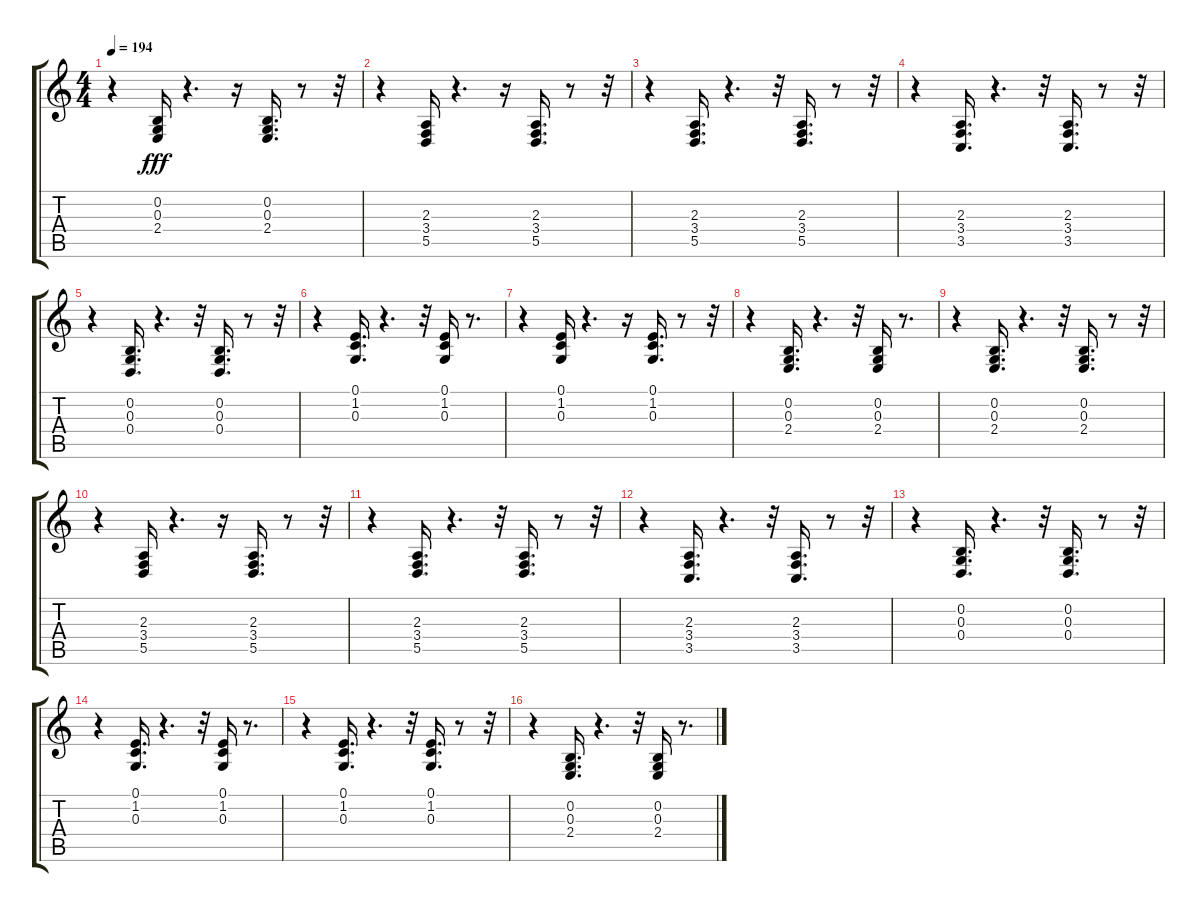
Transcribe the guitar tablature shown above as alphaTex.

\track "" {instrument brightacousticpiano}
\staff {score tabs}
\tuning (E4 B3 G3 D3 A2 E2) {hide}
\ts (4 4)
\tempo 194
\clef g2
\ks c
r.4{dy fff} (0.2 0.3 2.4).16 r.4{d} r.16 (0.2 0.3 2.4).16{d} r.8 r.32 |
r.4 (2.3 3.4 5.5).16 r.4{d} r.16 (2.3 3.4 5.5).16{d} r.8 r.32 |
r.4 (2.3 3.4 5.5).16{d} r.4{d} r.32 (2.3 3.4 5.5).16{d} r.8 r.32 |
r.4 (2.3 3.4 3.5).16{d} r.4{d} r.32 (2.3 3.4 3.5).16{d} r.8 r.32 |
r.4 (0.2 0.3 0.4).16{d} r.4{d} r.32 (0.2 0.3 0.4).16{d} r.8 r.32 |
r.4 (0.1 1.2 0.3).16{d} r.4{d} r.32 (0.1 1.2 0.3).16 r.8{d} |
r.4 (0.1 1.2 0.3).16 r.4{d} r.16 (0.1 1.2 0.3).16{d} r.8 r.32 |
r.4 (0.2 0.3 2.4).16{d} r.4{d} r.32 (0.2 0.3 2.4).16 r.8{d} |
r.4 (0.2 0.3 2.4).16{d} r.4{d} r.32 (0.2 0.3 2.4).16{d} r.8 r.32 |
r.4 (2.3 3.4 5.5).16 r.4{d} r.16 (2.3 3.4 5.5).16{d} r.8 r.32 |
r.4 (2.3 3.4 5.5).16{d} r.4{d} r.32 (2.3 3.4 5.5).16{d} r.8 r.32 |
r.4 (2.3 3.4 3.5).16{d} r.4{d} r.32 (2.3 3.4 3.5).16{d} r.8 r.32 |
r.4 (0.2 0.3 0.4).16{d} r.4{d} r.32 (0.2 0.3 0.4).16{d} r.8 r.32 |
r.4 (0.1 1.2 0.3).16{d} r.4{d} r.32 (0.1 1.2 0.3).16 r.8{d} |
r.4 (0.1 1.2 0.3).16{d} r.4{d} r.32 (0.1 1.2 0.3).16{d} r.8 r.32 |
r.4 (0.2 0.3 2.4).16{d} r.4{d} r.32 (0.2 0.3 2.4).16 r.8{d}
